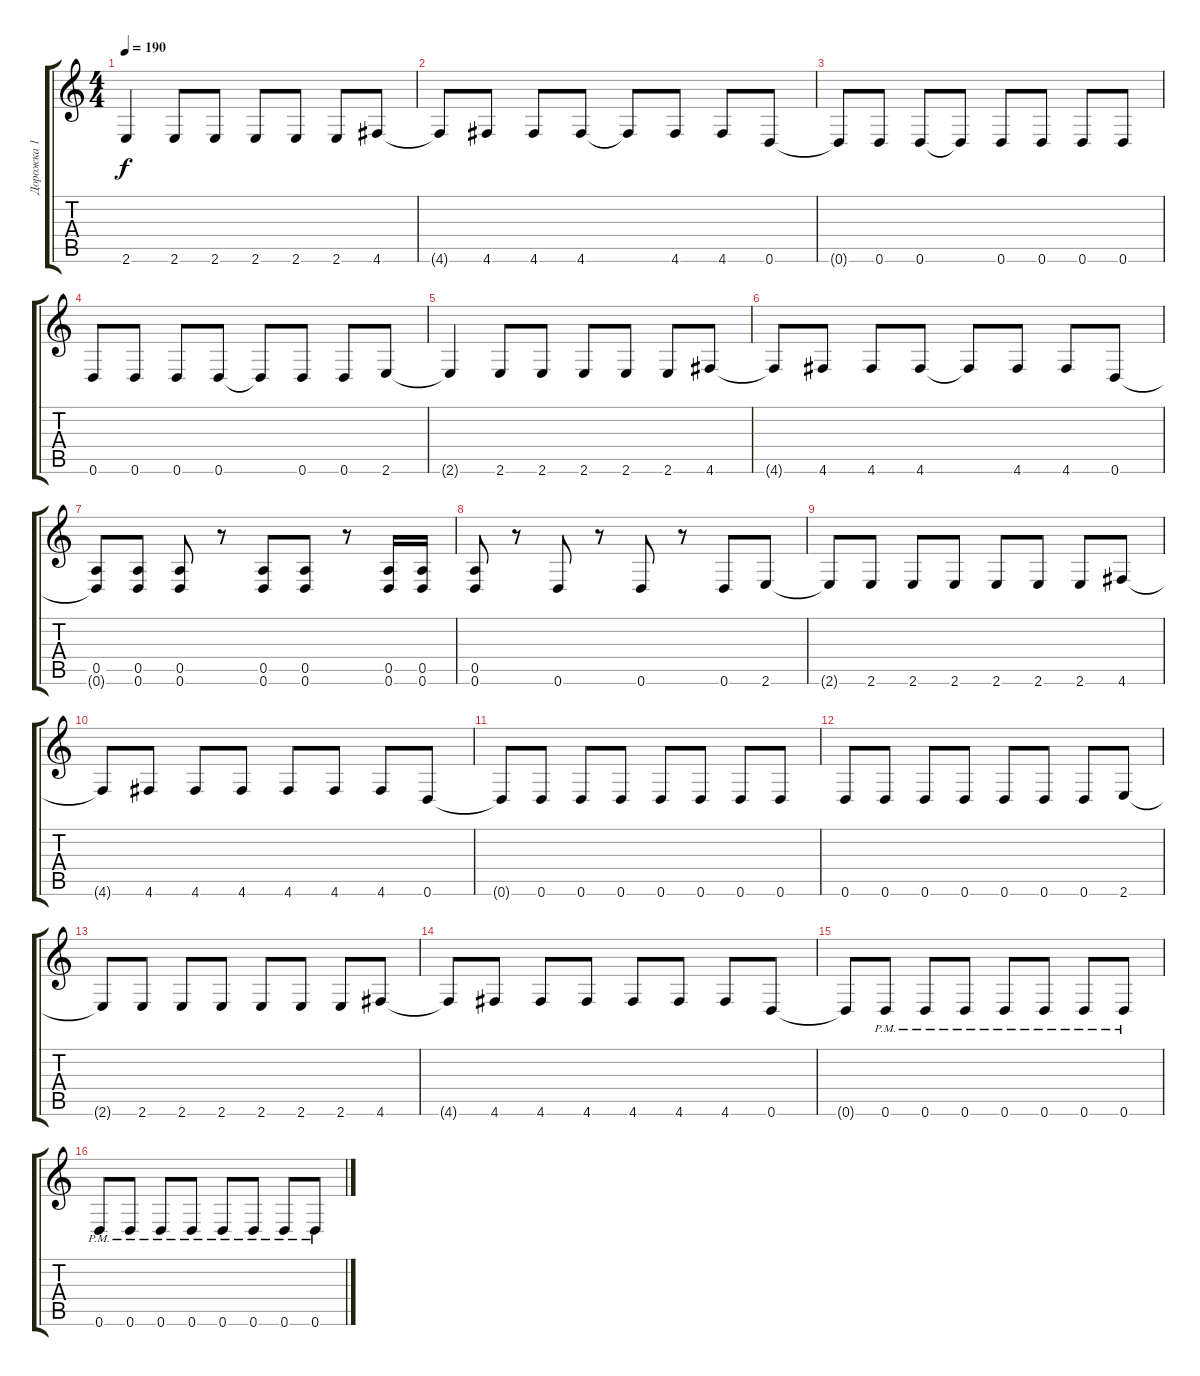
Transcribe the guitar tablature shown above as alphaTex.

\track ("Дорожка 1" "Дорожка 1") {instrument distortionguitar}
\staff {score tabs}
\tuning (E4 B3 G3 D3 A2 D2) {hide}
\ts (4 4)
\tempo 190
\clef g2
\ks c
2.6.4{dy f} 2.6.8 2.6.8 2.6.8 2.6.8 2.6.8 4.6.8 |
4.6{t}.8 4.6.8 4.6.8 4.6.8 4.6{t}.8 4.6.8 4.6.8 0.6.8 |
0.6{t}.8 0.6.8 0.6.8 0.6{t}.8 0.6.8 0.6.8 0.6.8 0.6.8 |
0.6.8 0.6.8 0.6.8 0.6.8 0.6{t}.8 0.6.8 0.6.8 2.6.8 |
2.6{t}.4 2.6.8 2.6.8 2.6.8 2.6.8 2.6.8 4.6.8 |
4.6{t}.8 4.6.8 4.6.8 4.6.8 4.6{t}.8 4.6.8 4.6.8 0.6.8 |
(0.5 0.6{t}).8 (0.5 0.6).8 (0.5 0.6).8 r.8 (0.5 0.6).8 (0.5 0.6).8 r.8 (0.5 0.6).16 (0.5 0.6).16 |
(0.5 0.6).8 r.8 0.6.8 r.8 0.6.8 r.8 0.6.8 2.6.8 |
2.6{t}.8 2.6.8 2.6.8 2.6.8 2.6.8 2.6.8 2.6.8 4.6.8 |
4.6{t}.8 4.6.8 4.6.8 4.6.8 4.6.8 4.6.8 4.6.8 0.6.8 |
0.6{t}.8 0.6.8 0.6.8 0.6.8 0.6.8 0.6.8 0.6.8 0.6.8 |
0.6.8 0.6.8 0.6.8 0.6.8 0.6.8 0.6.8 0.6.8 2.6.8 |
2.6{t}.8 2.6.8 2.6.8 2.6.8 2.6.8 2.6.8 2.6.8 4.6.8 |
4.6{t}.8 4.6.8 4.6.8 4.6.8 4.6.8 4.6.8 4.6.8 0.6.8 |
0.6{t}.8 0.6{pm}.8 0.6{pm}.8 0.6{pm}.8 0.6{pm}.8 0.6{pm}.8 0.6{pm}.8 0.6{pm}.8 |
0.6{pm}.8 0.6{pm}.8 0.6{pm}.8 0.6{pm}.8 0.6{pm}.8 0.6{pm}.8 0.6{pm}.8 0.6{pm}.8
